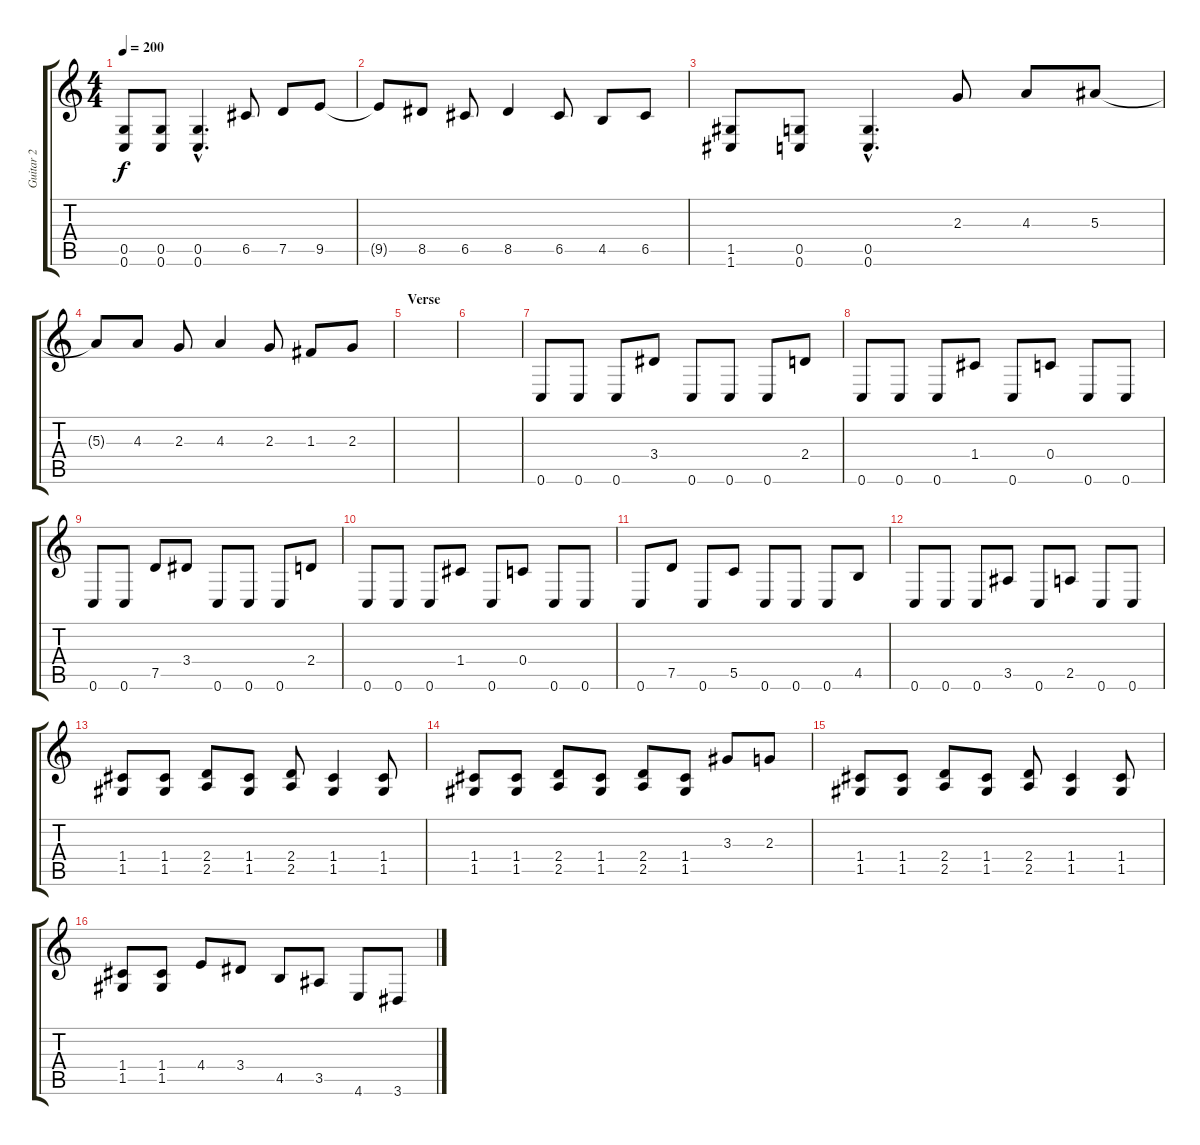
\track ("Guitar 2" "Guitar 2") {instrument distortionguitar}
\staff {score tabs}
\tuning (D4 A3 F3 C3 G2 C2) {hide}
\ts (4 4)
\tempo 200
\clef g2
\ks c
(0.5 0.6).8{dy f} (0.5 0.6).8 (0.5{hac} 0.6{hac}).4{d} 6.5.8 7.5.8 9.5.8 |
9.5{t}.8 8.5.8 6.5.8 8.5.4 6.5.8 4.5.8 6.5.8 |
(1.5 1.6).8 (0.5 0.6).8 (0.5{hac} 0.6{hac}).4{d} 2.3.8 4.3.8 5.3.8 |
5.3{t}.8 4.3.8 2.3.8 4.3.4 2.3.8 1.3.8 2.3.8 |
\section ("" "Verse")
|
|
0.6.8 0.6.8 0.6.8 3.4.8 0.6.8 0.6.8 0.6.8 2.4.8 |
0.6.8 0.6.8 0.6.8 1.4.8 0.6.8 0.4.8 0.6.8 0.6.8 |
0.6.8 0.6.8 7.5.8 3.4.8 0.6.8 0.6.8 0.6.8 2.4.8 |
0.6.8 0.6.8 0.6.8 1.4.8 0.6.8 0.4.8 0.6.8 0.6.8 |
0.6.8 7.5.8 0.6.8 5.5.8 0.6.8 0.6.8 0.6.8 4.5.8 |
0.6.8 0.6.8 0.6.8 3.5.8 0.6.8 2.5.8 0.6.8 0.6.8 |
(1.4 1.5).8 (1.4 1.5).8 (2.4 2.5).8 (1.4 1.5).8 (2.4 2.5).8 (1.4 1.5).4 (1.4 1.5).8 |
(1.4 1.5).8 (1.4 1.5).8 (2.4 2.5).8 (1.4 1.5).8 (2.4 2.5).8 (1.4 1.5).8 3.3.8 2.3.8 |
(1.4 1.5).8 (1.4 1.5).8 (2.4 2.5).8 (1.4 1.5).8 (2.4 2.5).8 (1.4 1.5).4 (1.4 1.5).8 |
(1.4 1.5).8 (1.4 1.5).8 4.4.8 3.4.8 4.5.8 3.5.8 4.6.8 3.6.8
